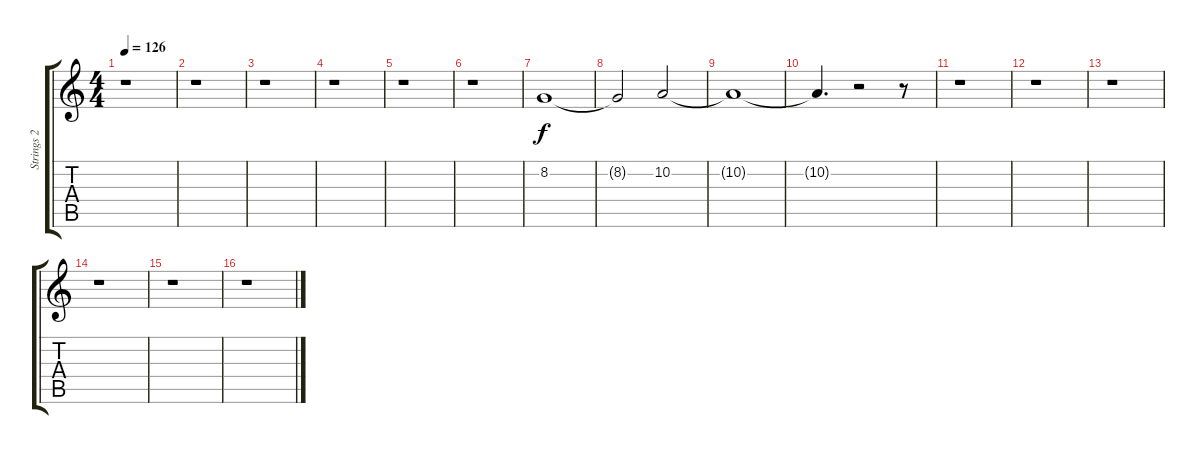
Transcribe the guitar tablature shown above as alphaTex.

\track ("Strings 2" "Strings 2") {instrument stringensemble1}
\staff {score tabs}
\tuning (E4 B3 G3 D3 A2 E2) {hide}
\ts (4 4)
\tempo 126
\clef g2
\ks c
r.1{dy f} |
r.1 |
r.1 |
r.1 |
r.1 |
r.1 |
8.2.1 |
8.2{t}.2 10.2.2 |
10.2{t}.1 |
10.2{t}.4{d} r.2 r.8 |
r.1 |
r.1 |
r.1 |
r.1 |
r.1 |
r.1
